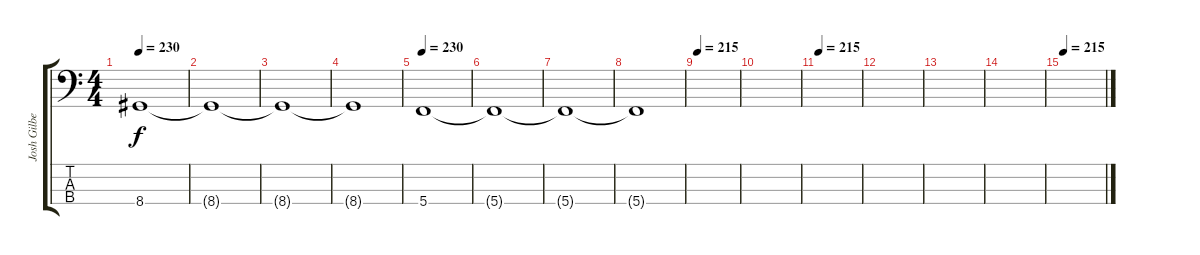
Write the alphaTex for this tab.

\track ("Josh Gilbert" "Josh Gilbe") {instrument electricbasspick}
\staff {score tabs}
\tuning (F2 C2 G1 C1) {hide}
\ts (4 4)
\tempo 230
\clef f4
\ks c
8.4.1{dy f} |
8.4{t}.1 |
8.4{t}.1 |
8.4{t}.1 |
\tempo 230
5.4.1 |
5.4{t}.1 |
5.4{t}.1 |
5.4{t}.1 |
\tempo 215
|
|
\tempo 215
|
|
|
|
\tempo 215
